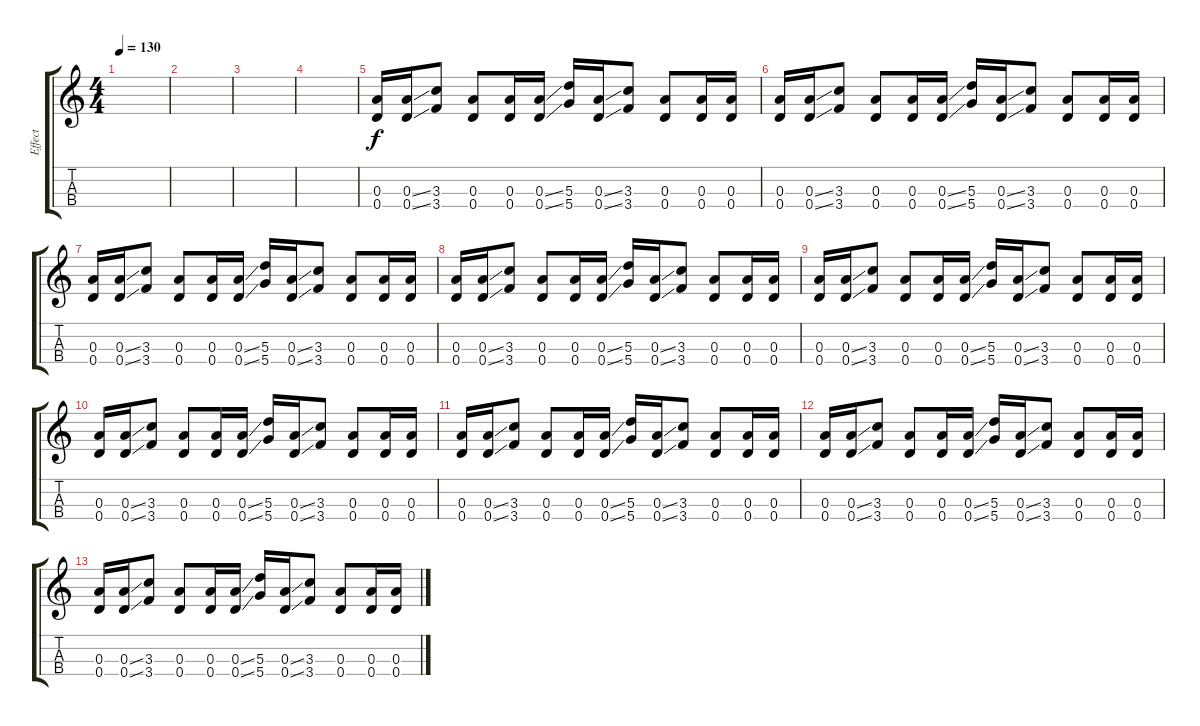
\track ("Effect" "Effect") {instrument overdrivenguitar}
\staff {score tabs}
\tuning (G4 D4 A3 D3) {hide}
\ts (4 4)
\tempo 130
\clef g2
\ks c
|
|
|
|
(0.3 0.4).16 (0.3{ss} 0.4{ss}).16 (3.3 3.4).8 (0.3 0.4).8 (0.3 0.4).16 (0.3{ss} 0.4{ss}).16 (5.3 5.4).16 (0.3{ss} 0.4{ss}).16 (3.3 3.4).8 (0.3 0.4).8 (0.3 0.4).16 (0.3 0.4).16 |
(0.3 0.4).16 (0.3{ss} 0.4{ss}).16 (3.3 3.4).8 (0.3 0.4).8 (0.3 0.4).16 (0.3{ss} 0.4{ss}).16 (5.3 5.4).16 (0.3{ss} 0.4{ss}).16 (3.3 3.4).8 (0.3 0.4).8 (0.3 0.4).16 (0.3 0.4).16 |
(0.3 0.4).16 (0.3{ss} 0.4{ss}).16 (3.3 3.4).8 (0.3 0.4).8 (0.3 0.4).16 (0.3{ss} 0.4{ss}).16 (5.3 5.4).16 (0.3{ss} 0.4{ss}).16 (3.3 3.4).8 (0.3 0.4).8 (0.3 0.4).16 (0.3 0.4).16 |
(0.3 0.4).16 (0.3{ss} 0.4{ss}).16 (3.3 3.4).8 (0.3 0.4).8 (0.3 0.4).16 (0.3{ss} 0.4{ss}).16 (5.3 5.4).16 (0.3{ss} 0.4{ss}).16 (3.3 3.4).8 (0.3 0.4).8 (0.3 0.4).16 (0.3 0.4).16 |
(0.3 0.4).16 (0.3{ss} 0.4{ss}).16 (3.3 3.4).8 (0.3 0.4).8 (0.3 0.4).16 (0.3{ss} 0.4{ss}).16 (5.3 5.4).16 (0.3{ss} 0.4{ss}).16 (3.3 3.4).8 (0.3 0.4).8 (0.3 0.4).16 (0.3 0.4).16 |
(0.3 0.4).16 (0.3{ss} 0.4{ss}).16 (3.3 3.4).8 (0.3 0.4).8 (0.3 0.4).16 (0.3{ss} 0.4{ss}).16 (5.3 5.4).16 (0.3{ss} 0.4{ss}).16 (3.3 3.4).8 (0.3 0.4).8 (0.3 0.4).16 (0.3 0.4).16 |
(0.3 0.4).16 (0.3{ss} 0.4{ss}).16 (3.3 3.4).8 (0.3 0.4).8 (0.3 0.4).16 (0.3{ss} 0.4{ss}).16 (5.3 5.4).16 (0.3{ss} 0.4{ss}).16 (3.3 3.4).8 (0.3 0.4).8 (0.3 0.4).16 (0.3 0.4).16 |
(0.3 0.4).16 (0.3{ss} 0.4{ss}).16 (3.3 3.4).8 (0.3 0.4).8 (0.3 0.4).16 (0.3{ss} 0.4{ss}).16 (5.3 5.4).16 (0.3{ss} 0.4{ss}).16 (3.3 3.4).8 (0.3 0.4).8 (0.3 0.4).16 (0.3 0.4).16 |
(0.3 0.4).16 (0.3{ss} 0.4{ss}).16 (3.3 3.4).8 (0.3 0.4).8 (0.3 0.4).16 (0.3{ss} 0.4{ss}).16 (5.3 5.4).16 (0.3{ss} 0.4{ss}).16 (3.3 3.4).8 (0.3 0.4).8 (0.3 0.4).16 (0.3 0.4).16
